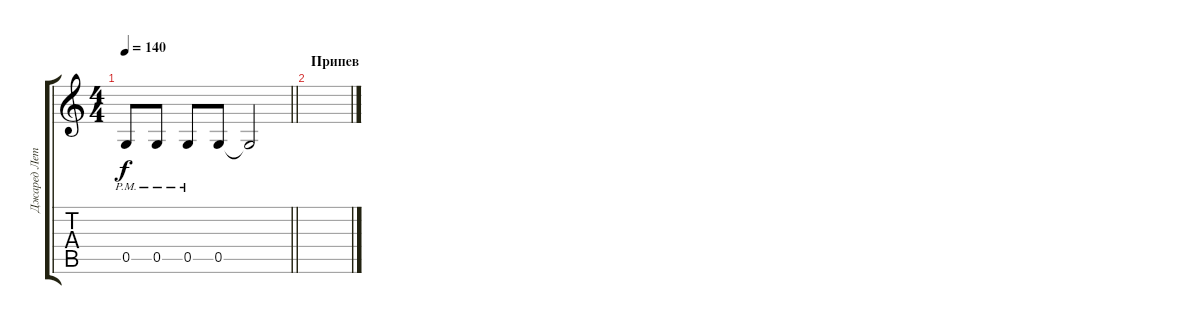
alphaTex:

\track ("Джаред Лето" "Джаред Лет") {instrument electricguitarclean}
\staff {score tabs}
\tuning (D4 A3 F3 C3 G2 D2) {hide}
\ts (4 4)
\tempo 140
\clef g2
\barLineRight lightlight
\ks c
0.5{pm}.8{dy f} 0.5{pm}.8 0.5{pm}.8 0.5.8 0.5{t}.2 |
\section ("" "Припев")
